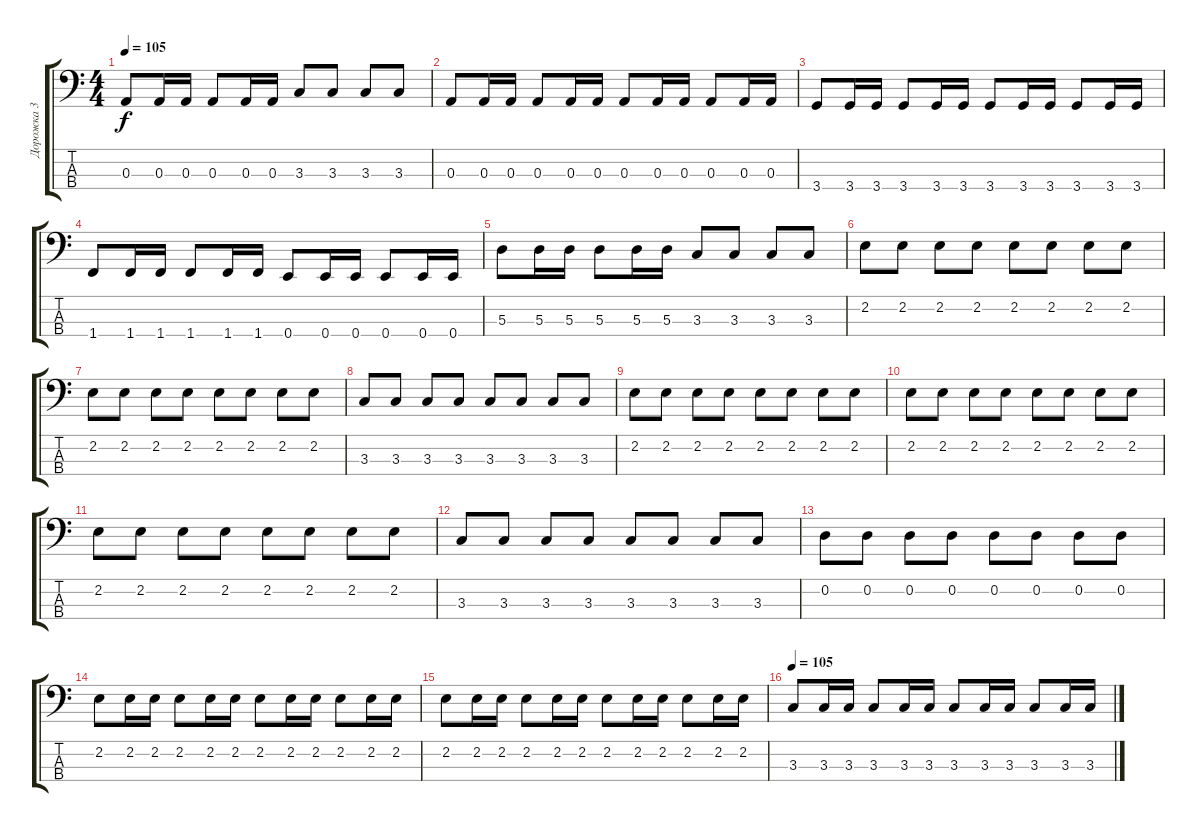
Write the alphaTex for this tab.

\track ("Дорожка 3" "Дорожка 3") {instrument electricguitarmuted}
\staff {score tabs}
\tuning (G2 D2 A1 E1) {hide}
\ts (4 4)
\tempo 105
\clef f4
\ks c
0.3.8{dy f} 0.3.16 0.3.16 0.3.8 0.3.16 0.3.16 3.3.8 3.3.8 3.3.8 3.3.8 |
0.3.8 0.3.16 0.3.16 0.3.8 0.3.16 0.3.16 0.3.8 0.3.16 0.3.16 0.3.8 0.3.16 0.3.16 |
3.4.8 3.4.16 3.4.16 3.4.8 3.4.16 3.4.16 3.4.8 3.4.16 3.4.16 3.4.8 3.4.16 3.4.16 |
1.4.8 1.4.16 1.4.16 1.4.8 1.4.16 1.4.16 0.4.8 0.4.16 0.4.16 0.4.8 0.4.16 0.4.16 |
5.3.8 5.3.16 5.3.16 5.3.8 5.3.16 5.3.16 3.3.8 3.3.8 3.3.8 3.3.8 |
2.2.8 2.2.8 2.2.8 2.2.8 2.2.8 2.2.8 2.2.8 2.2.8 |
2.2.8 2.2.8 2.2.8 2.2.8 2.2.8 2.2.8 2.2.8 2.2.8 |
3.3.8 3.3.8 3.3.8 3.3.8 3.3.8 3.3.8 3.3.8 3.3.8 |
2.2.8 2.2.8 2.2.8 2.2.8 2.2.8 2.2.8 2.2.8 2.2.8 |
2.2.8 2.2.8 2.2.8 2.2.8 2.2.8 2.2.8 2.2.8 2.2.8 |
2.2.8 2.2.8 2.2.8 2.2.8 2.2.8 2.2.8 2.2.8 2.2.8 |
3.3.8 3.3.8 3.3.8 3.3.8 3.3.8 3.3.8 3.3.8 3.3.8 |
0.2.8 0.2.8 0.2.8 0.2.8 0.2.8 0.2.8 0.2.8 0.2.8 |
2.2.8 2.2.16 2.2.16 2.2.8 2.2.16 2.2.16 2.2.8 2.2.16 2.2.16 2.2.8 2.2.16 2.2.16 |
2.2.8 2.2.16 2.2.16 2.2.8 2.2.16 2.2.16 2.2.8 2.2.16 2.2.16 2.2.8 2.2.16 2.2.16 |
\tempo 105
3.3.8{instrument slapbass1} 3.3.16 3.3.16 3.3.8 3.3.16 3.3.16 3.3.8 3.3.16 3.3.16 3.3.8 3.3.16 3.3.16
